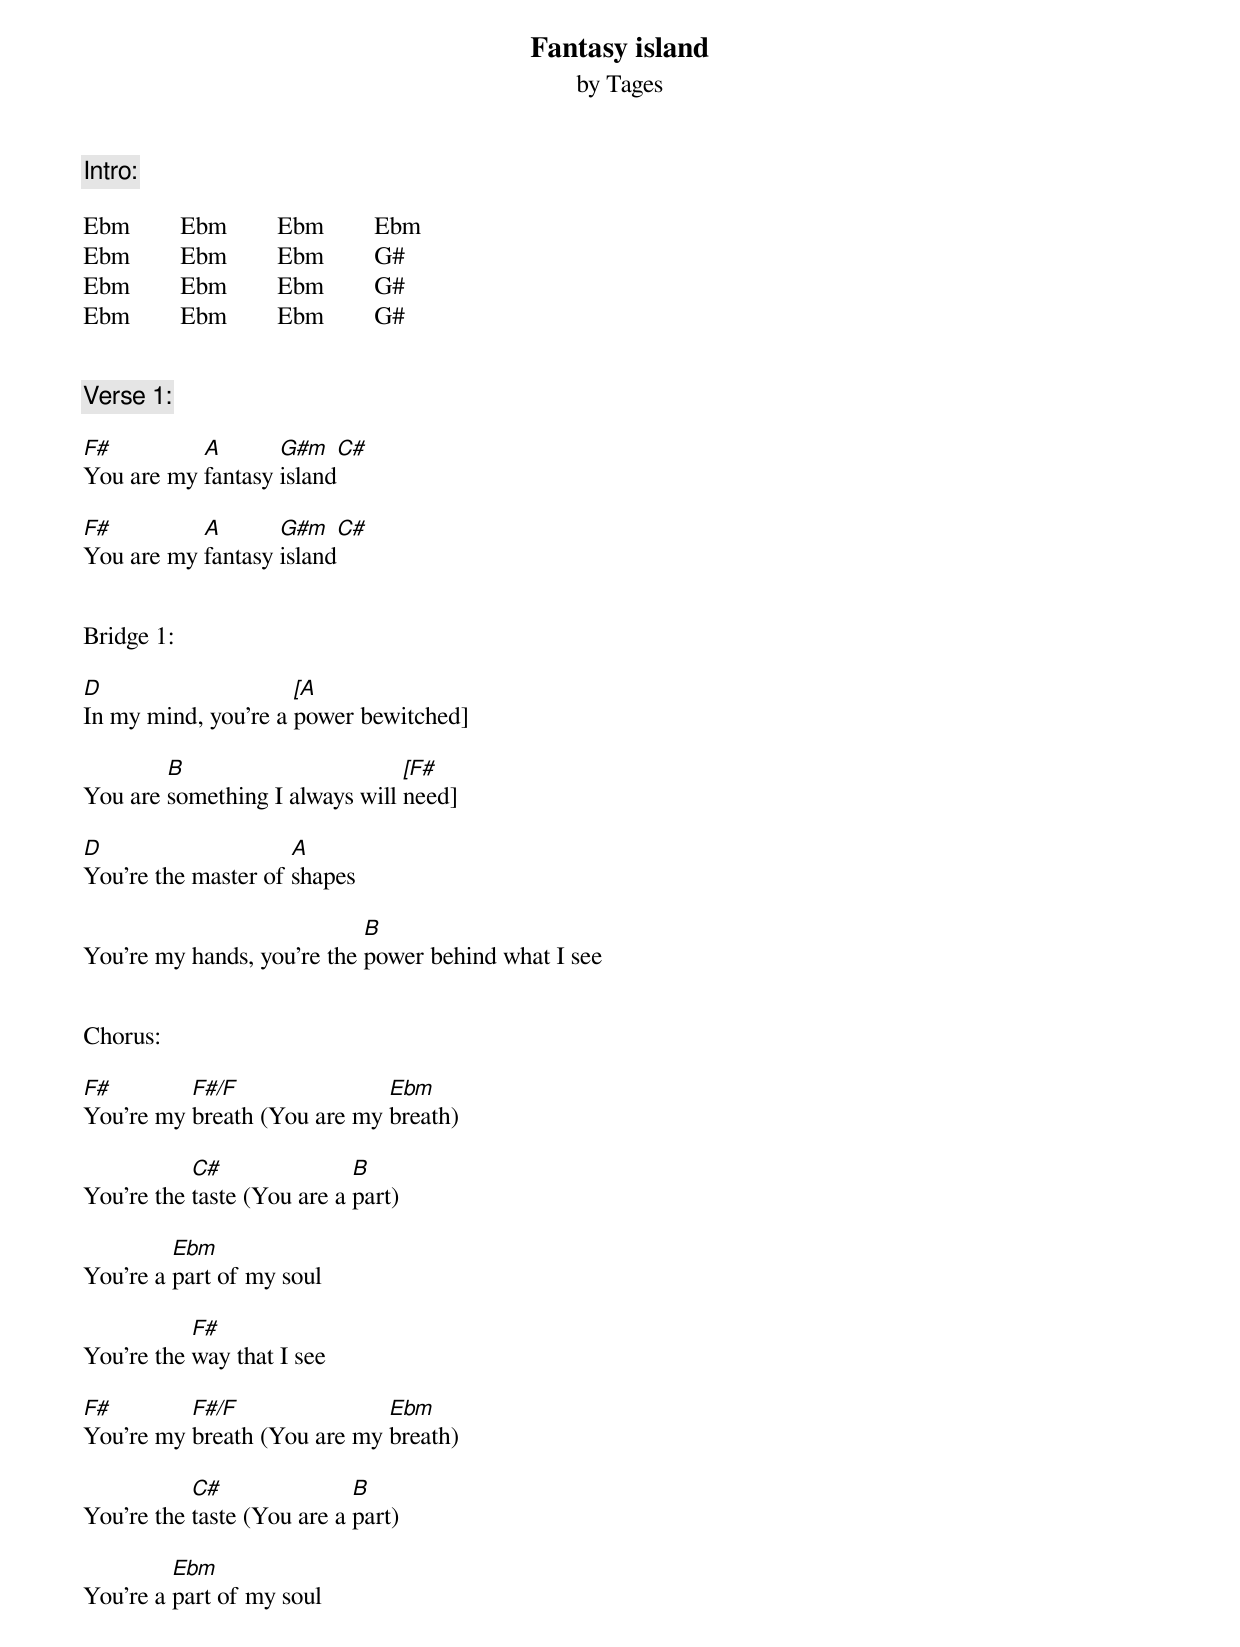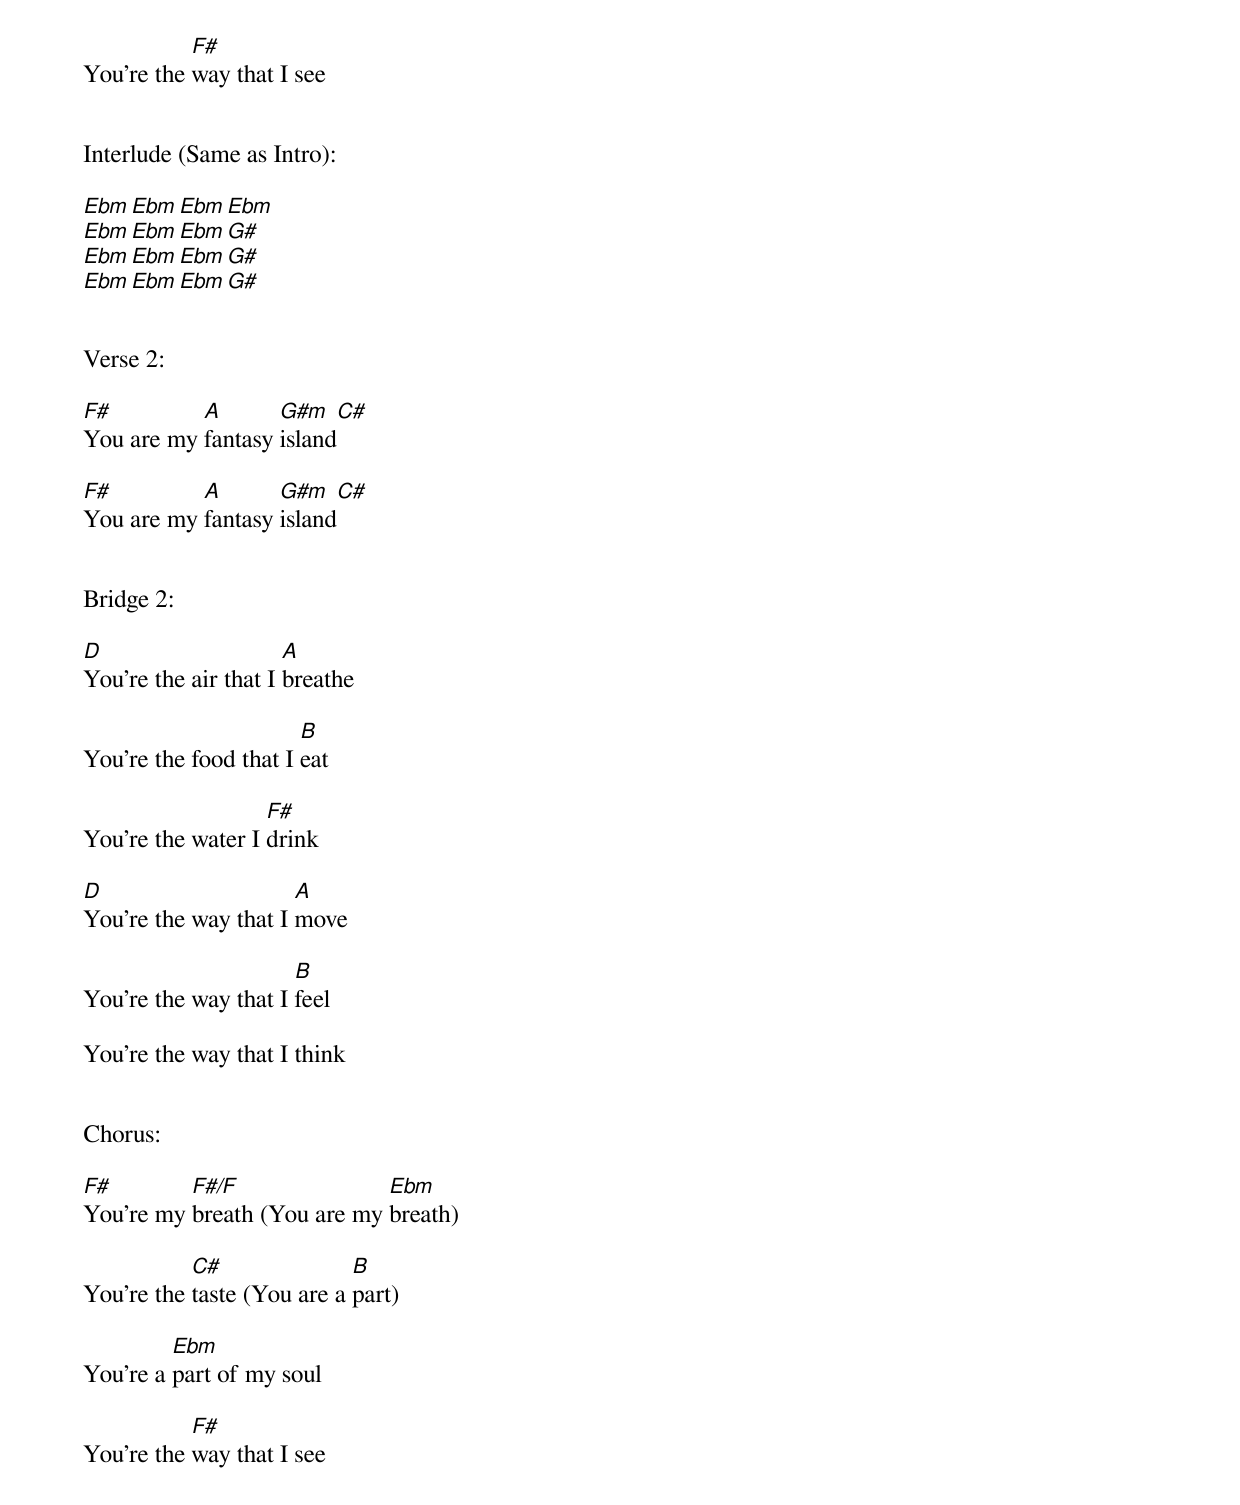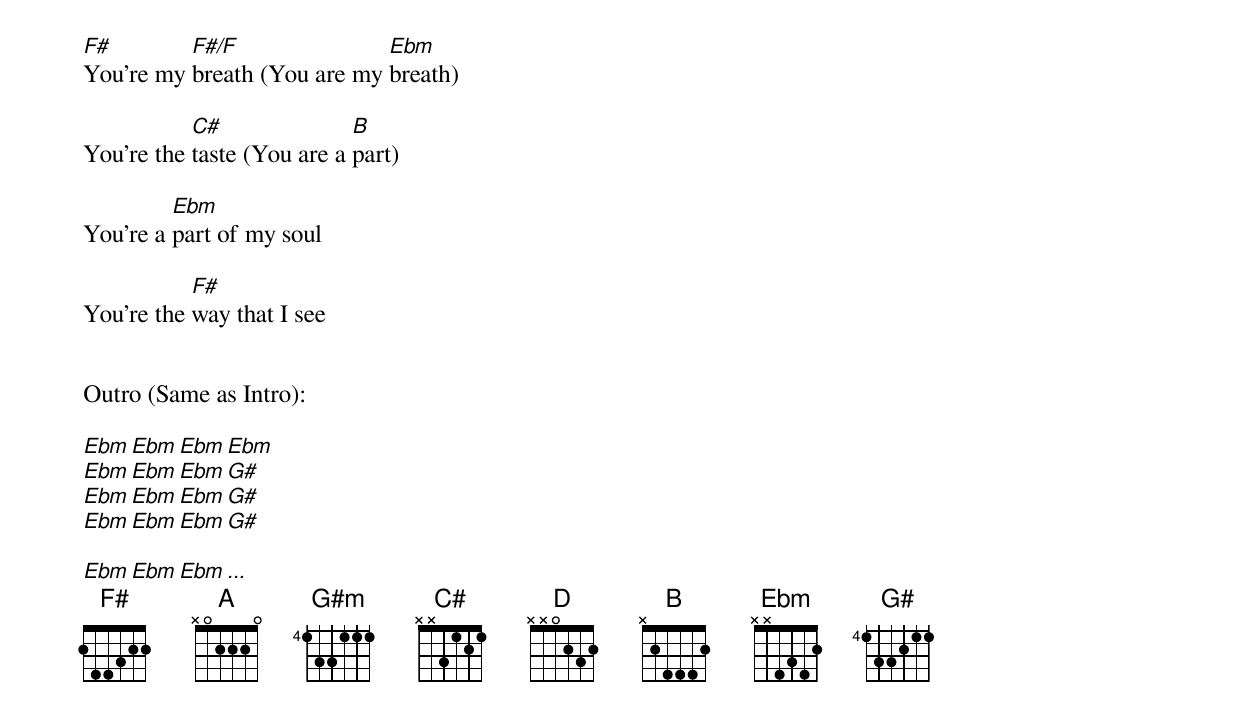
Fantasy island
by Tages


Intro:

Ebm        Ebm        Ebm        Ebm
Ebm        Ebm        Ebm        G#
Ebm        Ebm        Ebm        G#
Ebm        Ebm        Ebm        G#


Verse 1:

F#         A       G#m     C#
You are my fantasy island

F#         A       G#m     C#
You are my fantasy island


Bridge 1:

D                     A
In my mind, you're a [power bewitched]

        B                        F#
You are something I always will [need]

D                    A
You're the master of shapes

                            B
You're my hands, you're the power behind what I see


Chorus:

F#        F#/F               Ebm
You're my breath (You are my breath)

           C#               B
You're the taste (You are a part)

         Ebm
You're a part of my soul

           F#
You're the way that I see

F#        F#/F               Ebm
You're my breath (You are my breath)

           C#               B
You're the taste (You are a part)

         Ebm
You're a part of my soul

           F#
You're the way that I see


Interlude (Same as Intro):

Ebm        Ebm        Ebm        Ebm
Ebm        Ebm        Ebm        G#
Ebm        Ebm        Ebm        G#
Ebm        Ebm        Ebm        G#


Verse 2:

F#         A       G#m     C#
You are my fantasy island

F#         A       G#m     C#
You are my fantasy island


Bridge 2:

D                     A
You're the air that I breathe

                       B
You're the food that I eat

                   F#
You're the water I drink

D                     A
You're the way that I move

                      B
You're the way that I feel

You're the way that I think


Chorus:

F#        F#/F               Ebm
You're my breath (You are my breath)

           C#               B
You're the taste (You are a part)

         Ebm
You're a part of my soul

           F#
You're the way that I see

F#        F#/F               Ebm
You're my breath (You are my breath)

           C#               B
You're the taste (You are a part)

         Ebm
You're a part of my soul

           F#
You're the way that I see


Outro (Same as Intro):

Ebm        Ebm        Ebm        Ebm
Ebm        Ebm        Ebm        G#
Ebm        Ebm        Ebm        G#
Ebm        Ebm        Ebm        G#

Ebm        Ebm        Ebm        ...
